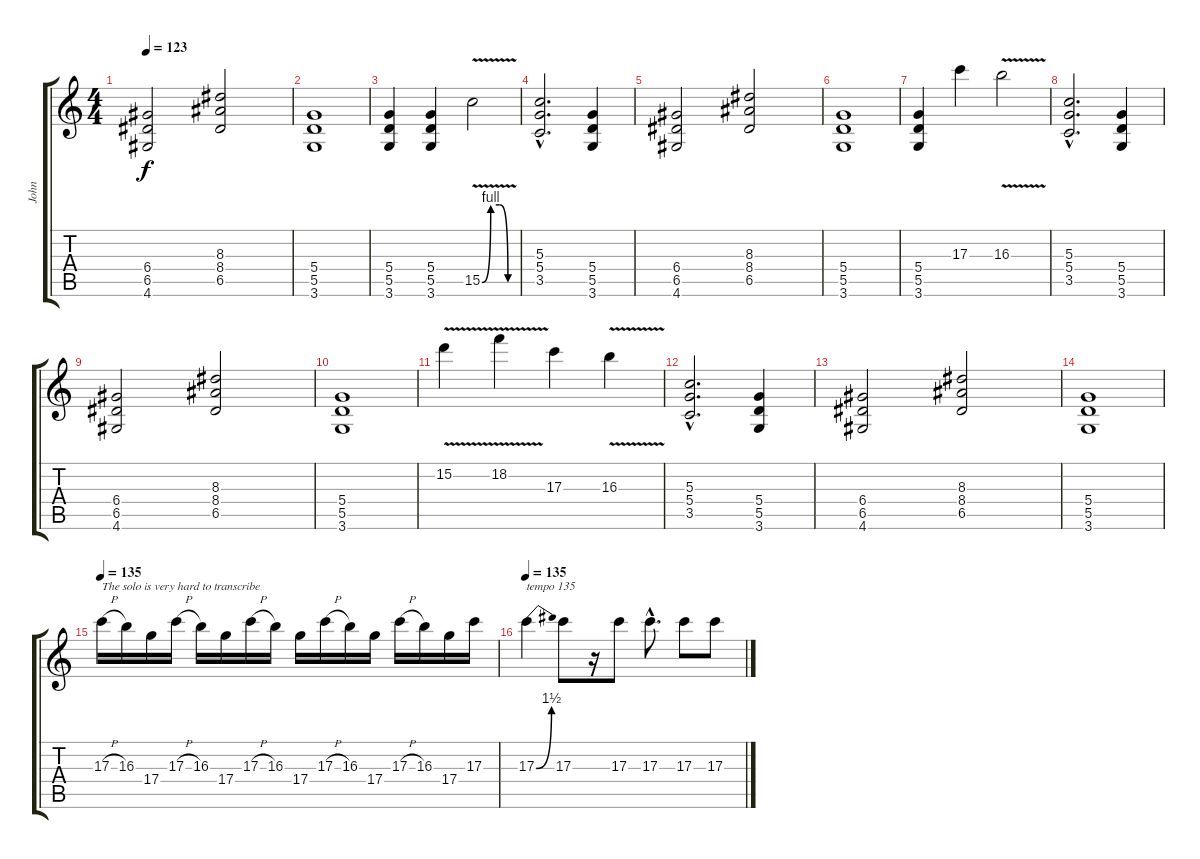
\track ("John" "John") {instrument electricguitarmuted}
\staff {score tabs}
\tuning (E4 B3 G3 D3 A2 E2) {hide}
\ts (4 4)
\tempo 123
\clef g2
\ks c
(6.4 6.5 4.6).2{dy f} (8.3 8.4 6.5).2 |
(5.4 5.5 3.6).1 |
(5.4 5.5 3.6).4 (5.4 5.5 3.6).4 15.5{be (custom 0 0 15 4 30 4 45 0 60 0) v}.2 |
(5.3{hac} 5.4{hac} 3.5{hac}).2{d} (5.4 5.5 3.6).4 |
(6.4 6.5 4.6).2 (8.3 8.4 6.5).2 |
(5.4 5.5 3.6).1 |
(5.4 5.5 3.6).4 17.3.4 16.3{v}.2 |
(5.3{hac} 5.4{hac} 3.5{hac}).2{d volume 13 instrument distortionguitar} (5.4 5.5 3.6).4 |
(6.4 6.5 4.6).2 (8.3 8.4 6.5).2 |
(5.4 5.5 3.6).1 |
15.2{v}.4 18.2{v}.4 17.3.4 16.3{v}.4 |
(5.3{hac} 5.4{hac} 3.5{hac}).2{d} (5.4 5.5 3.6).4 |
(6.4 6.5 4.6).2 (8.3 8.4 6.5).2 |
(5.4 5.5 3.6).1 |
\tempo 135
17.3{h}.16{txt "The solo is very hard to transcribe" volume 13 instrument distortionguitar} 16.3.16 17.4.16 17.3{h}.16 16.3.16 17.4.16 17.3{h}.16 16.3.16 17.4.16 17.3{h}.16 16.3.16 17.4.16 17.3{h}.16 16.3.16 17.4.16 17.3.16 |
\tempo 135
17.3{be (bend 0 0 60 6)}.4{txt "tempo 135"} 17.3.8 r.16 17.3.8 17.3{hac}.8{d} 17.3.8 17.3.8
